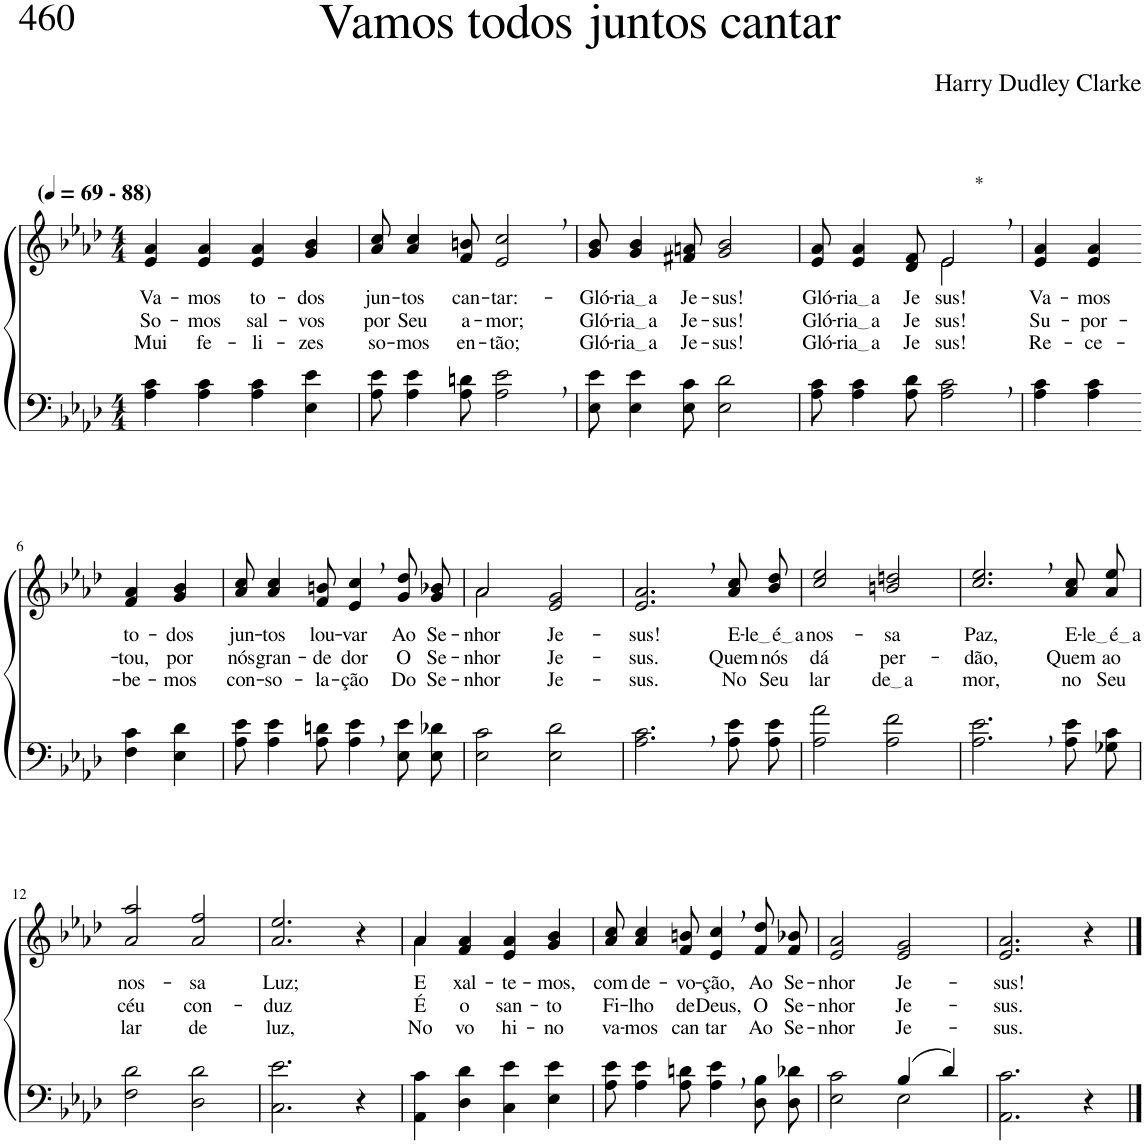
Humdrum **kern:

**kern	**kern	**text	**text	**text
*part2	*part1	*part1	*part1	*part1
*staff2	*staff1	*staff1	*staff1	*staff1
*I"Parte III e IV	*I"Parte I e II	*	*	*
*clefF4	*clefG2	*	*	*
*Trd2c3	*Trd2c3	*	*	*
*k[b-e-a-d-]	*k[b-e-a-d-]	*	*	*
*M4/4	*M4/4	*	*	*
*MM69	*MM69	*	*	*
=1	=1	=1	=1	=1
!	!LO:TX:a:B:t=(	!	!	!
!	!LO:TX:a:B:t=- 88)	!	!	!
!	!	!LO:LY:b	!LO:LY:b	!LO:LY:b
4A-\ 4c\	4e-/ 4a-/	Va-	So-	Mui
!	!	!LO:LY:b	!LO:LY:b	!LO:LY:b
4A-\ 4c\	4e-/ 4a-/	-mos	-mos	fe-
!	!	!LO:LY:b	!LO:LY:b	!LO:LY:b
4A-\ 4c\	4e-/ 4a-/	to-	sal-	-li-
!	!	!LO:LY:b	!LO:LY:b	!LO:LY:b
4E-\ 4e-\	4g/ 4b-/	-dos	-vos	-zes
=2	=2	=2	=2	=2
!	!	!LO:LY:b	!LO:LY:b	!LO:LY:b
8A-\ 8e-\	8a-/ 8cc/	jun-	por	so-
!	!	!LO:LY:b	!LO:LY:b	!LO:LY:b
4A-\ 4e-\	4a-/ 4cc/	-tos	Seu	-mos
!	!	!LO:LY:b	!LO:LY:b	!LO:LY:b
8A-\ 8dn\	8f/ 8bn/	can-	a-	en-
!	!	!LO:LY:b	!LO:LY:b	!LO:LY:b
2A-\, 2e-\,	2e-/, 2cc/,	-tar:-	-mor;	-tão;
=3	=3	=3	=3	=3
!	!	!LO:LY:b	!LO:LY:b	!LO:LY:b
8E-\ 8e-\	8g/ 8b-/	-Gló-	Gló-	Gló-
!	!	!LO:LY:b	!LO:LY:b	!LO:LY:b
4E-\ 4e-\	4g/ 4b-/	ria a	ria a	ria a
!	!	!LO:LY:b	!LO:LY:b	!LO:LY:b
8E-\ 8c\	8f#X/ 8an/	Je-	Je-	Je-
!	!	!LO:LY:b	!LO:LY:b	!LO:LY:b
2E-\ 2d-\	2g/ 2b-/	-sus!	-sus!	-sus!
=4	=4	=4	=4	=4
!	!	!LO:LY:b	!LO:LY:b	!LO:LY:b
*	*^	*	*	*
8A-\ 8c\	8e-/ 8a-/	2ryy	Gló-	Gló-	Gló-
!	!	!	!LO:LY:b	!LO:LY:b	!LO:LY:b
4A-\ 4c\	4e-/ 4a-/	.	ria a	ria a	ria a
!	!	!	!LO:LY:b	!LO:LY:b	!LO:LY:b
8A-\ 8d-\	8d-/ 8f/	.	Je-	Je-	Je-
!	!LO:TX:a:t=*	!	!	!	!
!	!	!	!LO:LY:b	!LO:LY:b	!LO:LY:b
2A-\, 2c\,	2e-,/	2e-\	-sus!	-sus!	-sus!
=5	=5	=5	=5	=5	=5
!	!	!	!LO:LY:b	!LO:LY:b	!LO:LY:b
*	*v	*v	*	*	*
4A-\ 4c\	4e-/ 4a-/	Va-	Su-	Re-
!	!	!LO:LY:b	!LO:LY:b	!LO:LY:b
4A-\ 4c\	4e-/ 4a-/	-mos	-por-	-ce-
!!LO:LB:g=z
=6-	=6-	=6-	=6-	=6-
!	!	!LO:LY:b	!LO:LY:b	!LO:LY:b
4F\ 4c\	4f/ 4a-/	to-	-tou,	-be-
!	!	!LO:LY:b	!LO:LY:b	!LO:LY:b
4E-\ 4d-\	4g/ 4b-/	-dos	por	-mos
=7	=7	=7	=7	=7
!	!	!LO:LY:b	!LO:LY:b	!LO:LY:b
8A-\ 8e-\	8a-/ 8cc/	jun-	nós	con-
!	!	!LO:LY:b	!LO:LY:b	!LO:LY:b
4A-\ 4e-\	4a-/ 4cc/	-tos	gran-	-so-
!	!	!LO:LY:b	!LO:LY:b	!LO:LY:b
8A-\ 8dn\	8f/ 8bn/	lou-	-de	-la-
!	!	!LO:LY:b	!LO:LY:b	!LO:LY:b
4A-\, 4e-\,	4e-/, 4cc/,	-var	dor	-ção
!	!	!LO:LY:b	!LO:LY:b	!LO:LY:b
8E-\ 8e-\L	8g/ 8dd-/L	Ao	O	Do
!	!	!LO:LY:b	!LO:LY:b	!LO:LY:b
8E-\ 8d-X\J	8g/ 8b-X/J	Se-	Se-	Se-
=8	=8	=8	=8	=8
!	!	!LO:LY:b	!LO:LY:b	!LO:LY:b
*	*^	*	*	*
2E-\ 2c\	2a-\	2a-/	-nhor	-nhor	-nhor
!	!	!	!LO:LY:b	!LO:LY:b	!LO:LY:b
2E-\ 2d-\	2ryy	2e-/ 2g/	Je-	Je-	Je-
=9	=9	=9	=9	=9	=9
!	!	!	!LO:LY:b	!LO:LY:b	!LO:LY:b
*	*v	*v	*	*	*
2.A-\, 2.c\,	2.e-/, 2.a-/,	-sus!	-sus.	-sus.
!	!	!LO:LY:b	!LO:LY:b	!LO:LY:b
8A-\ 8e-\L	8a-\ 8cc\L	E-	Quem	No
!	!	!LO:LY:b	!LO:LY:b	!LO:LY:b
8A-\ 8e-\J	8b-\ 8dd-\J	le é a	nós	Seu
=10	=10	=10	=10	=10
!	!	!LO:LY:b	!LO:LY:b	!LO:LY:b
2A-\ 2a-\	2cc/ 2ee-/	nos-	dá	lar
!	!	!LO:LY:b	!LO:LY:b	!LO:LY:b
2A-\ 2f\	2bn/ 2ddn/	-sa	per-	de a
=11	=11	=11	=11	=11
!	!	!LO:LY:b	!LO:LY:b	!LO:LY:b
2.A-\, 2.e-\,	2.cc/, 2.ee-/,	Paz,	-dão,	mor,
!	!	!LO:LY:b	!LO:LY:b	!LO:LY:b
8A-\ 8e-\L	8a-\ 8cc\L	E-	Quem	no
!	!	!LO:LY:b	!LO:LY:b	!LO:LY:b
8G-X\ 8c\J	8a-\ 8ee-\J	le é a	ao	Seu
!!LO:LB:g=z
=12	=12	=12	=12	=12
!	!	!LO:LY:b	!LO:LY:b	!LO:LY:b
2F\ 2d-\	2a-/ 2aa-/	nos-	céu	lar
!	!	!LO:LY:b	!LO:LY:b	!LO:LY:b
2D-\ 2d-\	2a-/ 2ff/	-sa	con-	de
=13	=13	=13	=13	=13
!	!	!LO:LY:b	!LO:LY:b	!LO:LY:b
2.C\ 2.e-\	2.a-/ 2.ee-/	Luz;	-duz	luz,
4r	4r	.	.	.
=14	=14	=14	=14	=14
!	!	!LO:LY:b	!LO:LY:b	!LO:LY:b
*	*^	*	*	*
4AA-\ 4c\	4a-\	4a-/	E-	É	No-
!	!	!	!LO:LY:b	!LO:LY:b	!LO:LY:b
4D-\ 4d-\	2.ryy	4f/ 4a-/	-xal-	o	-vo
!	!	!	!LO:LY:b	!LO:LY:b	!LO:LY:b
4C\ 4e-\	.	4e-/ 4a-/	-te-	san-	hi-
!	!	!	!LO:LY:b	!LO:LY:b	!LO:LY:b
4E-\ 4e-\	.	4g/ 4b-/	-mos,	-to	-no
=15	=15	=15	=15	=15	=15
!	!	!	!LO:LY:b	!LO:LY:b	!LO:LY:b
*	*v	*v	*	*	*
8A-\ 8e-\	8a-/ 8cc/	com	Fi-	va-
!	!	!LO:LY:b	!LO:LY:b	!LO:LY:b
4A-\ 4e-\	4a-/ 4cc/	de-	-lho	-mos
!	!	!LO:LY:b	!LO:LY:b	!LO:LY:b
8A-\ 8dn\	8f/ 8bn/	-vo-	de	can
!	!	!LO:LY:b	!LO:LY:b	!LO:LY:b
4A-\, 4e-\,	4e-/, 4cc/,	-ção,	Deus,	tar
!	!	!LO:LY:b	!LO:LY:b	!LO:LY:b
8D-\ 8B-\L	8f/ 8dd-/L	Ao	O	Ao
!	!	!LO:LY:b	!LO:LY:b	!LO:LY:b
8D-\ 8d-X\J	8f/ 8b-X/J	Se-	Se-	Se-
=16	=16	=16	=16	=16
*^	*	*	*	*
!	!	!	!LO:LY:b	!LO:LY:b	!LO:LY:b
2ryy	2E-\ 2c\	2e-/ 2a-/	-nhor	-nhor	-nhor
!	!	!	!LO:LY:b	!LO:LY:b	!LO:LY:b
(4B-/	2E-\	2e-/ 2g/	Je-	Je-	Je-
4d-/)	.	.	.	.	.
*v	*v	*	*	*	*
=17	=17	=17	=17	=17
!	!	!LO:LY:b	!LO:LY:b	!LO:LY:b
2.AA-\ 2.c\	2.e-/ 2.a-/	-sus!	-sus.	-sus.
4r	4r	.	.	.
==	==	==	==	==
*-	*-	*-	*-	*-
